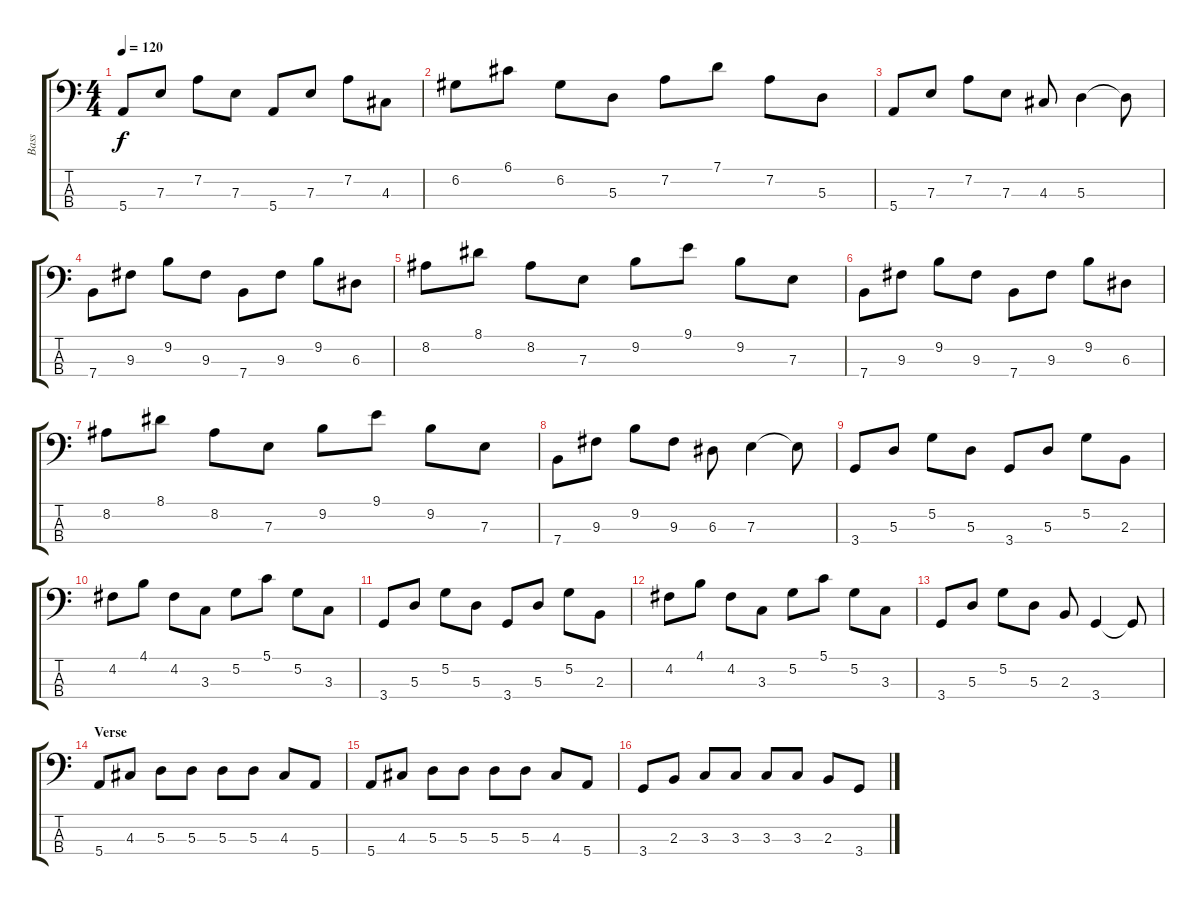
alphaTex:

\track ("Bass" "Bass") {instrument electricbassfinger}
\staff {score tabs}
\tuning (G2 D2 A1 E1) {hide}
\ts (4 4)
\tempo 120
\clef f4
\ks c
5.4.8{dy f} 7.3.8 7.2.8 7.3.8 5.4.8 7.3.8 7.2.8 4.3.8 |
6.2.8 6.1.8 6.2.8 5.3.8 7.2.8 7.1.8 7.2.8 5.3.8 |
5.4.8 7.3.8 7.2.8 7.3.8 4.3.8 5.3.4 5.3{t}.8 |
7.4.8 9.3.8 9.2.8 9.3.8 7.4.8 9.3.8 9.2.8 6.3.8 |
8.2.8 8.1.8 8.2.8 7.3.8 9.2.8 9.1.8 9.2.8 7.3.8 |
7.4.8 9.3.8 9.2.8 9.3.8 7.4.8 9.3.8 9.2.8 6.3.8 |
8.2.8 8.1.8 8.2.8 7.3.8 9.2.8 9.1.8 9.2.8 7.3.8 |
7.4.8 9.3.8 9.2.8 9.3.8 6.3.8 7.3.4 7.3{t}.8 |
3.4.8 5.3.8 5.2.8 5.3.8 3.4.8 5.3.8 5.2.8 2.3.8 |
4.2.8 4.1.8 4.2.8 3.3.8 5.2.8 5.1.8 5.2.8 3.3.8 |
3.4.8 5.3.8 5.2.8 5.3.8 3.4.8 5.3.8 5.2.8 2.3.8 |
4.2.8 4.1.8 4.2.8 3.3.8 5.2.8 5.1.8 5.2.8 3.3.8 |
3.4.8 5.3.8 5.2.8 5.3.8 2.3.8 3.4.4 3.4{t}.8 |
\section ("" "Verse")
5.4.8 4.3.8 5.3.8 5.3.8 5.3.8 5.3.8 4.3.8 5.4.8 |
5.4.8 4.3.8 5.3.8 5.3.8 5.3.8 5.3.8 4.3.8 5.4.8 |
3.4.8 2.3.8 3.3.8 3.3.8 3.3.8 3.3.8 2.3.8 3.4.8
